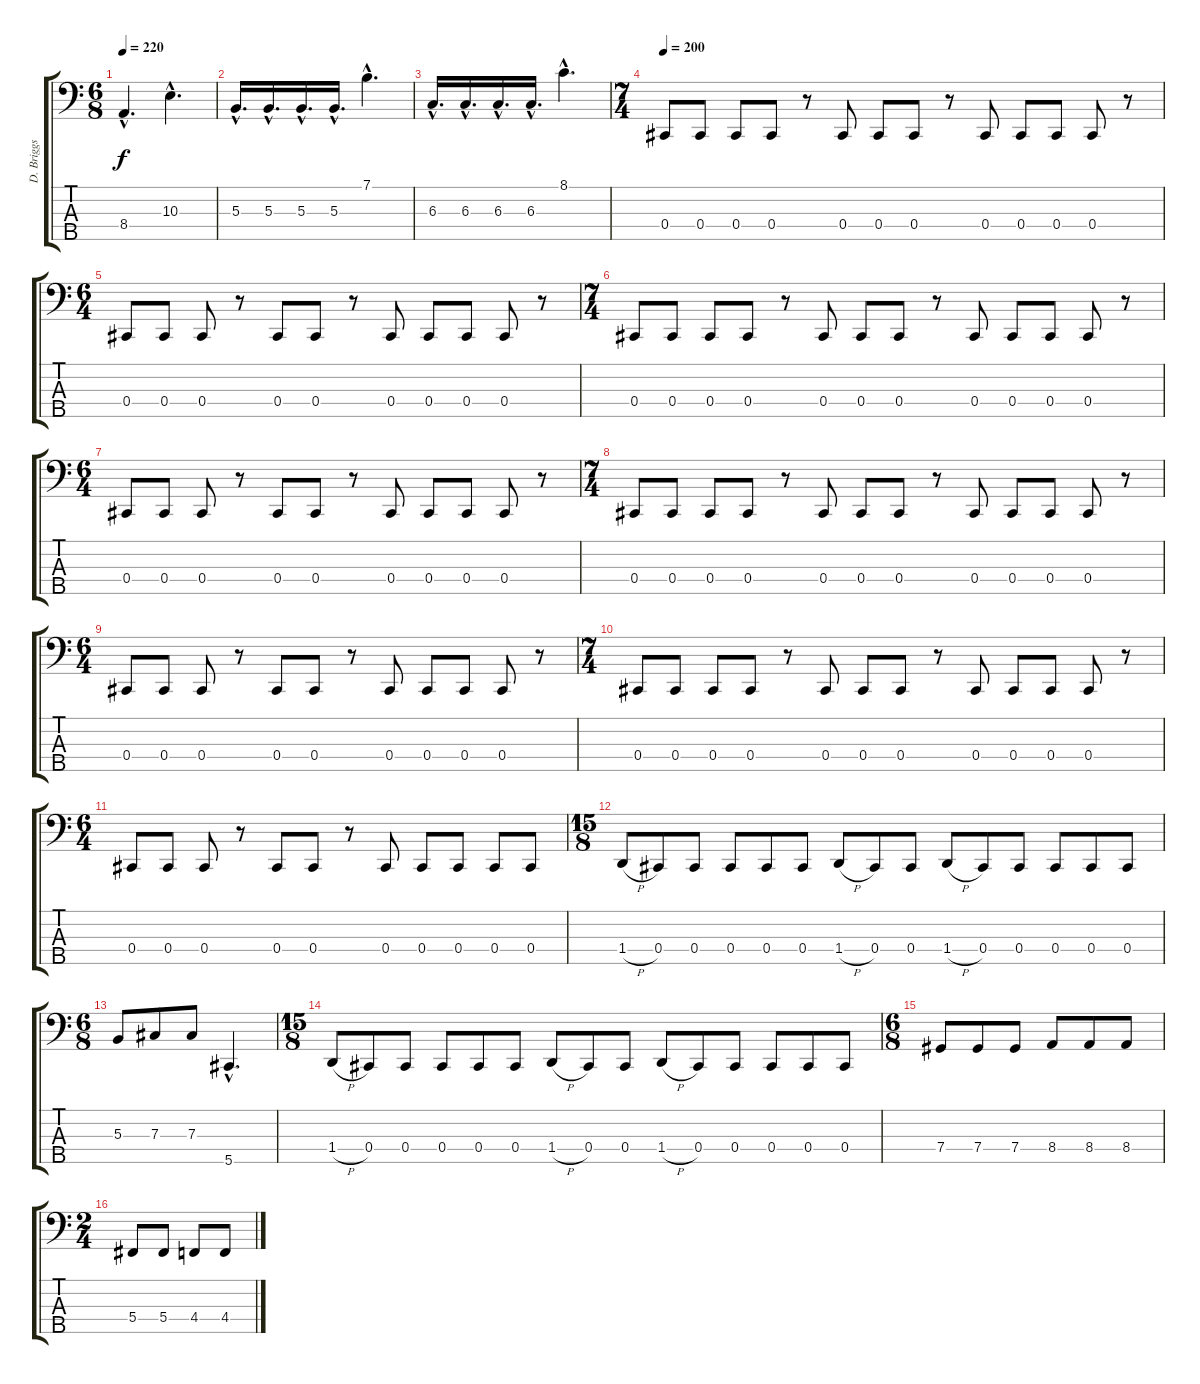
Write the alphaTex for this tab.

\track ("D. Briggs Bass" "D. Briggs ") {instrument electricbassfinger}
\staff {score tabs}
\tuning (E2 B1 Gb1 Db1 Ab0) {hide}
\ts (6 8)
\tempo 220
\clef f4
\ks c
8.4{hac}.4{d dy f} 10.3{hac}.4{d} |
5.3{hac}.16{d} 5.3{hac}.16{d} 5.3{hac}.16{d} 5.3{hac}.16{d} 7.1{hac}.4{d} |
6.3{hac}.16{d} 6.3{hac}.16{d} 6.3{hac}.16{d} 6.3{hac}.16{d} 8.1{hac}.4{d} |
\ts (7 4)
\tempo 200
0.4.8 0.4.8 0.4.8 0.4.8 r.8 0.4.8 0.4.8 0.4.8 r.8 0.4.8 0.4.8 0.4.8 0.4.8 r.8 |
\ts (6 4)
0.4.8 0.4.8 0.4.8 r.8 0.4.8 0.4.8 r.8 0.4.8 0.4.8 0.4.8 0.4.8 r.8 |
\ts (7 4)
0.4.8 0.4.8 0.4.8 0.4.8 r.8 0.4.8 0.4.8 0.4.8 r.8 0.4.8 0.4.8 0.4.8 0.4.8 r.8 |
\ts (6 4)
0.4.8 0.4.8 0.4.8 r.8 0.4.8 0.4.8 r.8 0.4.8 0.4.8 0.4.8 0.4.8 r.8 |
\ts (7 4)
0.4.8 0.4.8 0.4.8 0.4.8 r.8 0.4.8 0.4.8 0.4.8 r.8 0.4.8 0.4.8 0.4.8 0.4.8 r.8 |
\ts (6 4)
0.4.8 0.4.8 0.4.8 r.8 0.4.8 0.4.8 r.8 0.4.8 0.4.8 0.4.8 0.4.8 r.8 |
\ts (7 4)
0.4.8 0.4.8 0.4.8 0.4.8 r.8 0.4.8 0.4.8 0.4.8 r.8 0.4.8 0.4.8 0.4.8 0.4.8 r.8 |
\ts (6 4)
0.4.8 0.4.8 0.4.8 r.8 0.4.8 0.4.8 r.8 0.4.8 0.4.8 0.4.8 0.4.8 0.4.8 |
\ts (15 8)
1.4{h}.8 0.4.8 0.4.8 0.4.8 0.4.8 0.4.8 1.4{h}.8 0.4.8 0.4.8 1.4{h}.8 0.4.8 0.4.8 0.4.8 0.4.8 0.4.8 |
\ts (6 8)
5.3.8 7.3.8 7.3.8 5.5{hac}.4{d} |
\ts (15 8)
1.4{h}.8 0.4.8 0.4.8 0.4.8 0.4.8 0.4.8 1.4{h}.8 0.4.8 0.4.8 1.4{h}.8 0.4.8 0.4.8 0.4.8 0.4.8 0.4.8 |
\ts (6 8)
7.4.8 7.4.8 7.4.8 8.4.8 8.4.8 8.4.8 |
\ts (2 4)
5.4.8 5.4.8 4.4.8 4.4.8
